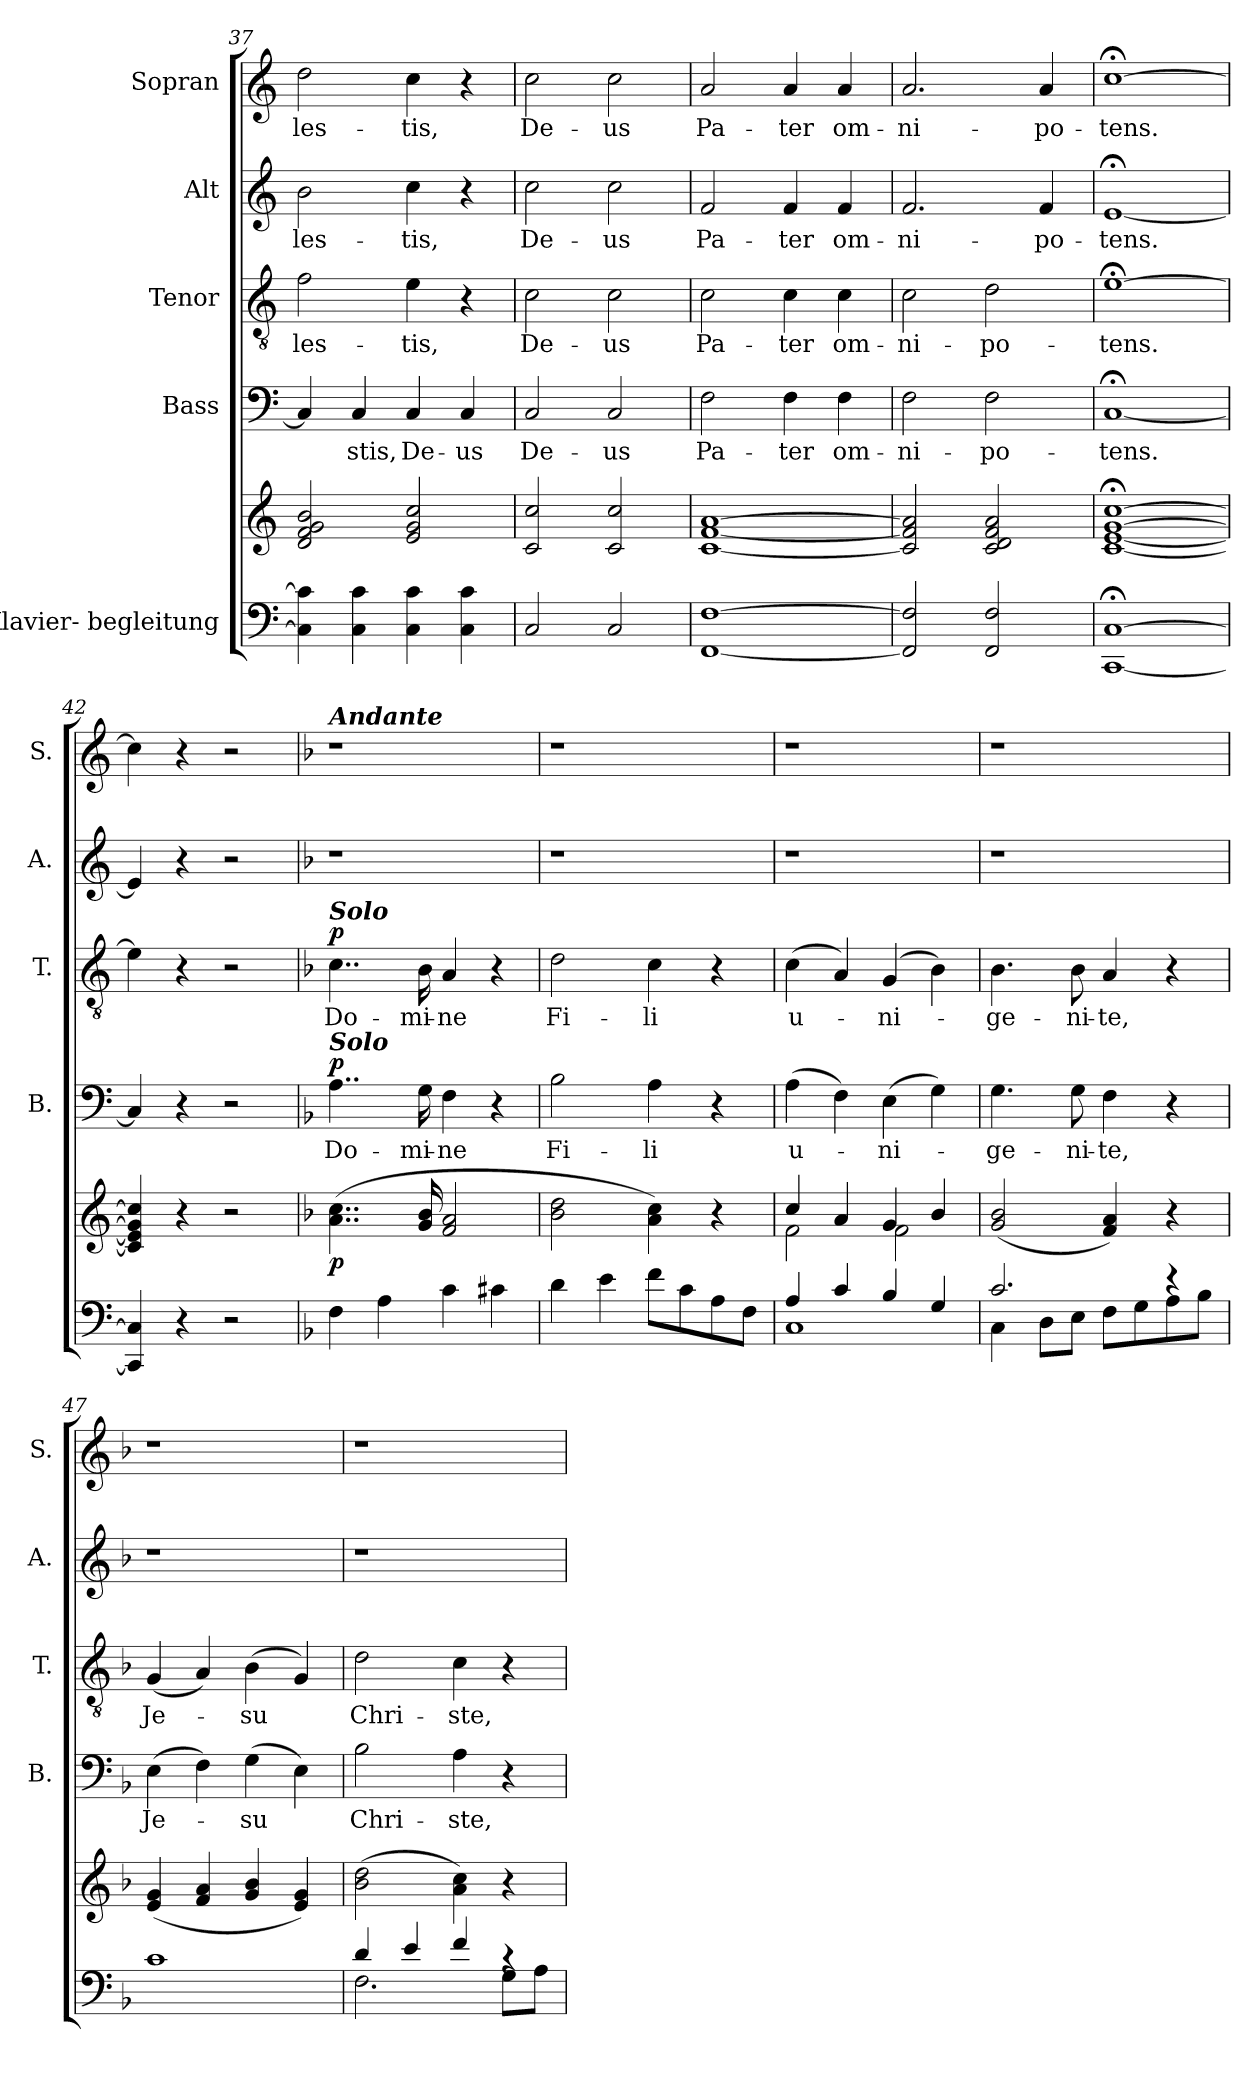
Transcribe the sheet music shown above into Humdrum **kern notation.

**kern	**kern	**dynam	**kern	**text	**dynam	**kern	**text	**dynam	**kern	**text	**kern	**text
*part5	*part5	*part5	*part4	*part4	*part4	*part3	*part3	*part3	*part2	*part2	*part1	*part1
*staff6	*staff5	*staff5/6	*staff4	*staff4	*staff4	*staff3	*staff3	*staff3	*staff2	*staff2	*staff1	*staff1
*I"Klavier- begleitung	*	*	*I"Bass	*	*	*I"Tenor	*	*	*I"Alt	*	*I"Sopran	*
*	*	*	*I'B.	*	*	*I'T.	*	*	*I'A.	*	*I'S.	*
*clefF4	*clefG2	*	*clefF4	*	*	*clefGv2	*	*	*clefG2	*	*clefG2	*
*k[]	*k[]	*	*k[]	*	*	*k[]	*	*	*k[]	*	*k[]	*
=37	=37	=37	=37	=37	=37	=37	=37	=37	=37	=37	=37	=37
4C\] 4c\]	2d/ 2f/ 2g/ 2b/	.	4C/]	.	.	2f\	-les-	.	2b\	-les-	2dd\	-les-
4C\ 4c\	.	.	4C/	-stis,	.	.	.	.	.	.	.	.
4C\ 4c\	2e/ 2g/ 2cc/	.	4C/	De-	.	4e\	-tis,	.	4cc\	-tis,	4cc\	-tis,
4C\ 4c\	.	.	4C/	-us	.	4r	.	.	4r	.	4r	.
=38	=38	=38	=38	=38	=38	=38	=38	=38	=38	=38	=38	=38
2C/	2c/ 2cc/	.	2C/	De-	.	2c\	De-	.	2cc\	De-	2cc\	De-
2C/	2c/ 2cc/	.	2C/	-us	.	2c\	-us	.	2cc\	-us	2cc\	-us
!!LO:LB:g=z
=39	=39	=39	=39	=39	=39	=39	=39	=39	=39	=39	=39	=39
[1FF [1F	[1c [1f [1a	.	2F\	Pa-	.	2c\	Pa-	.	2f/	Pa-	2a/	Pa-
.	.	.	4F\	-ter	.	4c\	-ter	.	4f/	-ter	4a/	-ter
.	.	.	4F\	om-	.	4c\	om-	.	4f/	om-	4a/	om-
=40	=40	=40	=40	=40	=40	=40	=40	=40	=40	=40	=40	=40
2FF/] 2F/]	2c/] 2f/] 2a/]	.	2F\	-ni-	.	2c\	-ni-	.	2.f/	-ni-	2.a/	-ni-
2FF/ 2F/	2c/ 2d/ 2f/ 2a/	.	2F\	-po-	.	2d\	-po-	.	.	.	.	.
.	.	.	.	.	.	.	.	.	4f/	-po-	4a/	-po-
=41	=41	=41	=41	=41	=41	=41	=41	=41	=41	=41	=41	=41
[1CC;< [1C;<	[1c;< [1e;< [1g;< [1cc;<	.	[1C;<	-tens.	.	[1e;<	-tens.	.	[1e;<	-tens.	[1cc;<	-tens.
=42	=42	=42	=42	=42	=42	=42	=42	=42	=42	=42	=42	=42
4CC/] 4C/]	4c/] 4e/] 4g/] 4cc/]	.	4C/]	.	.	4e\]	.	.	4e/]	.	4cc\]	.
4r	4r	.	4r	.	.	4r	.	.	4r	.	4r	.
2r	2r	.	2r	.	.	2r	.	.	2r	.	2r	.
=43	=43	=43	=43	=43	=43	=43	=43	=43	=43	=43	=43	=43
*k[b-]	*k[b-]	*	*k[b-]	*	*	*k[b-]	*	*	*k[b-]	*	*k[b-]	*
!	!	!	!	!	!	!	!	!	!	!	!LO:TX:a:Bi:t=Andante	!
!	!	!	!	!	!	!LO:TX:a:Bi:t=Solo	!	!	!	!	!	!
!	!	!	!LO:TX:a:Bi:t=Solo	!	!	!	!	!	!	!	!	!
!	!	!LO:DY:b	!	!	!LO:DY:a	!	!	!LO:DY:a	!	!	!	!
4F\	(>4..a\ 4..cc\	p	4..A\	Do-	p	4..c\	Do-	p	1r	.	1r	.
4A\	.	.	.	.	.	.	.	.	.	.	.	.
.	16g/ 16b-/	.	16G\	-mi-	.	16B-\	-mi-	.	.	.	.	.
4c\	2f/ 2a/	.	4F\	-ne	.	4A/	-ne	.	.	.	.	.
4c#X\	.	.	4r	.	.	4r	.	.	.	.	.	.
=44	=44	=44	=44	=44	=44	=44	=44	=44	=44	=44	=44	=44
4d\	2b-\ 2dd\	.	2B-\	Fi-	.	2d\	Fi-	.	1r	.	1r	.
4e\	.	.	.	.	.	.	.	.	.	.	.	.
8f\L	4a\ 4cc\)	.	4A\	-li	.	4c\	-li	.	.	.	.	.
8c\	.	.	.	.	.	.	.	.	.	.	.	.
8A\	4r	.	4r	.	.	4r	.	.	.	.	.	.
8F\J	.	.	.	.	.	.	.	.	.	.	.	.
=45	=45	=45	=45	=45	=45	=45	=45	=45	=45	=45	=45	=45
*^	*^	*	*	*	*	*	*	*	*	*	*	*
4A/	1C	4cc/	2f\	.	(>4A\	u-	.	(>4c\	u-	.	1r	.	1r	.
4c/	.	4a/	.	.	4F\)	.	.	4A/)	.	.	.	.	.	.
4B-/	.	4g/	2f\	.	(>4E\	-ni-	.	(>4G/	-ni-	.	.	.	.	.
4G/	.	4b-/	.	.	4G\)	.	.	4B-\)	.	.	.	.	.	.
*	*	*v	*v	*	*	*	*	*	*	*	*	*	*	*
=46	=46	=46	=46	=46	=46	=46	=46	=46	=46	=46	=46	=46	=46
2.c/	4C\	(2g/ 2b-/	.	4.G\	-ge-	.	4.B-\	-ge-	.	1r	.	1r	.
.	8D\L	.	.	.	.	.	.	.	.	.	.	.	.
.	8E\J	.	.	8G\	-ni-	.	8B-\	-ni-	.	.	.	.	.
.	8F\L	4f/ 4a/)	.	4F\	-te,	.	4A/	-te,	.	.	.	.	.
.	8G\	.	.	.	.	.	.	.	.	.	.	.	.
4re	8A\	4r	.	4r	.	.	4r	.	.	.	.	.	.
.	8B-\J	.	.	.	.	.	.	.	.	.	.	.	.
*v	*v	*	*	*	*	*	*	*	*	*	*	*	*
!!LO:PB:g=z
=47	=47	=47	=47	=47	=47	=47	=47	=47	=47	=47	=47	=47
1c	(4e/ 4g/	.	(>4E\	Je-	.	(4G/	Je-	.	1r	.	1r	.
.	4f/ 4a/	.	4F\)	.	.	4A/)	.	.	.	.	.	.
.	4g/ 4b-/	.	(>4G\	-su	.	(>4B-\	-su	.	.	.	.	.
.	4e/ 4g/)	.	4E\)	.	.	4G/)	.	.	.	.	.	.
=48	=48	=48	=48	=48	=48	=48	=48	=48	=48	=48	=48	=48
*^	*	*	*	*	*	*	*	*	*	*	*	*
4d/	2.F\	(>2b-\ 2dd\	.	2B-\	Chri-	.	2d\	Chri-	.	1r	.	1r	.
4e/	.	.	.	.	.	.	.	.	.	.	.	.	.
4f/	.	4a\ 4cc\)	.	4A\	-ste,	.	4c\	-ste,	.	.	.	.	.
4rc	8G\L	4r	.	4r	.	.	4r	.	.	.	.	.	.
.	8A\J	.	.	.	.	.	.	.	.	.	.	.	.
*v	*v	*	*	*	*	*	*	*	*	*	*	*	*
=	=	=	=	=	=	=	=	=	=	=	=	=
*-	*-	*-	*-	*-	*-	*-	*-	*-	*-	*-	*-	*-
